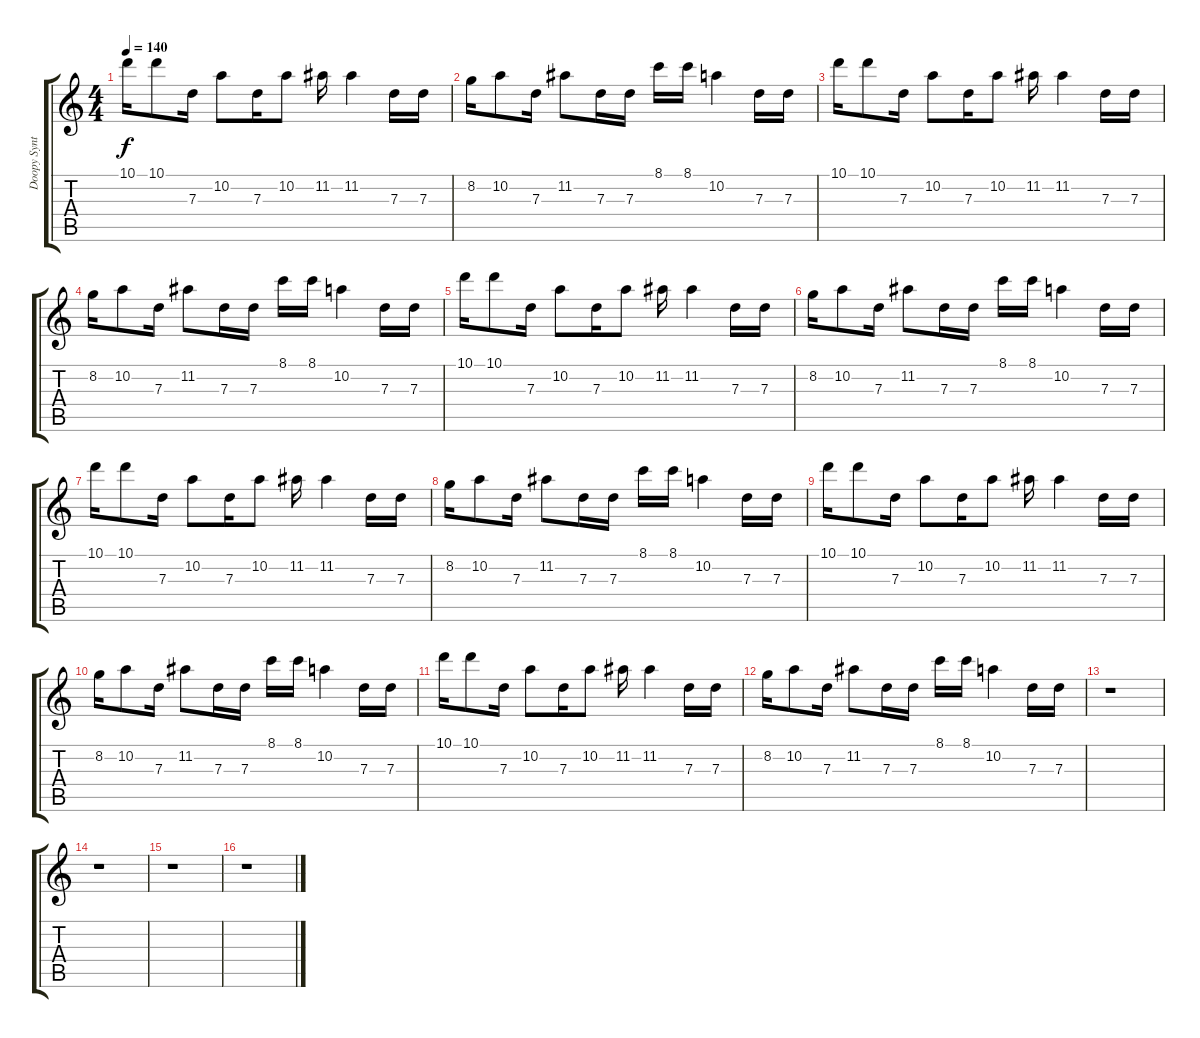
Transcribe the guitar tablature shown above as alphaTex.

\track ("Doopy Synth" "Doopy Synt") {instrument synthbass1}
\staff {score tabs}
\tuning (E4 B3 G3 D3 A2 D2) {hide}
\ts (4 4)
\tempo 140
\clef g2
\ks c
10.1.16{dy f} 10.1.8 7.3.16 10.2.8 7.3.16 10.2.8 11.2.16 11.2.4 7.3.16 7.3.16 |
8.2.16 10.2.8 7.3.16 11.2.8 7.3.16 7.3.16 8.1.16 8.1.16 10.2.4 7.3.16 7.3.16 |
10.1.16 10.1.8 7.3.16 10.2.8 7.3.16 10.2.8 11.2.16 11.2.4 7.3.16 7.3.16 |
8.2.16 10.2.8 7.3.16 11.2.8 7.3.16 7.3.16 8.1.16 8.1.16 10.2.4 7.3.16 7.3.16 |
10.1.16{volume 12 balance 4} 10.1.8 7.3.16 10.2.8 7.3.16 10.2.8 11.2.16 11.2.4 7.3.16 7.3.16 |
8.2.16 10.2.8 7.3.16 11.2.8 7.3.16 7.3.16 8.1.16 8.1.16 10.2.4 7.3.16 7.3.16 |
10.1.16 10.1.8 7.3.16 10.2.8 7.3.16 10.2.8 11.2.16 11.2.4 7.3.16 7.3.16 |
8.2.16 10.2.8 7.3.16 11.2.8 7.3.16 7.3.16 8.1.16 8.1.16 10.2.4 7.3.16 7.3.16 |
10.1.16 10.1.8 7.3.16 10.2.8 7.3.16 10.2.8 11.2.16 11.2.4 7.3.16 7.3.16 |
8.2.16 10.2.8 7.3.16 11.2.8 7.3.16 7.3.16 8.1.16 8.1.16 10.2.4 7.3.16 7.3.16 |
10.1.16 10.1.8 7.3.16 10.2.8 7.3.16 10.2.8 11.2.16 11.2.4 7.3.16 7.3.16 |
8.2.16 10.2.8 7.3.16 11.2.8 7.3.16 7.3.16 8.1.16 8.1.16 10.2.4 7.3.16 7.3.16 |
r.1 |
r.1 |
r.1 |
r.1
